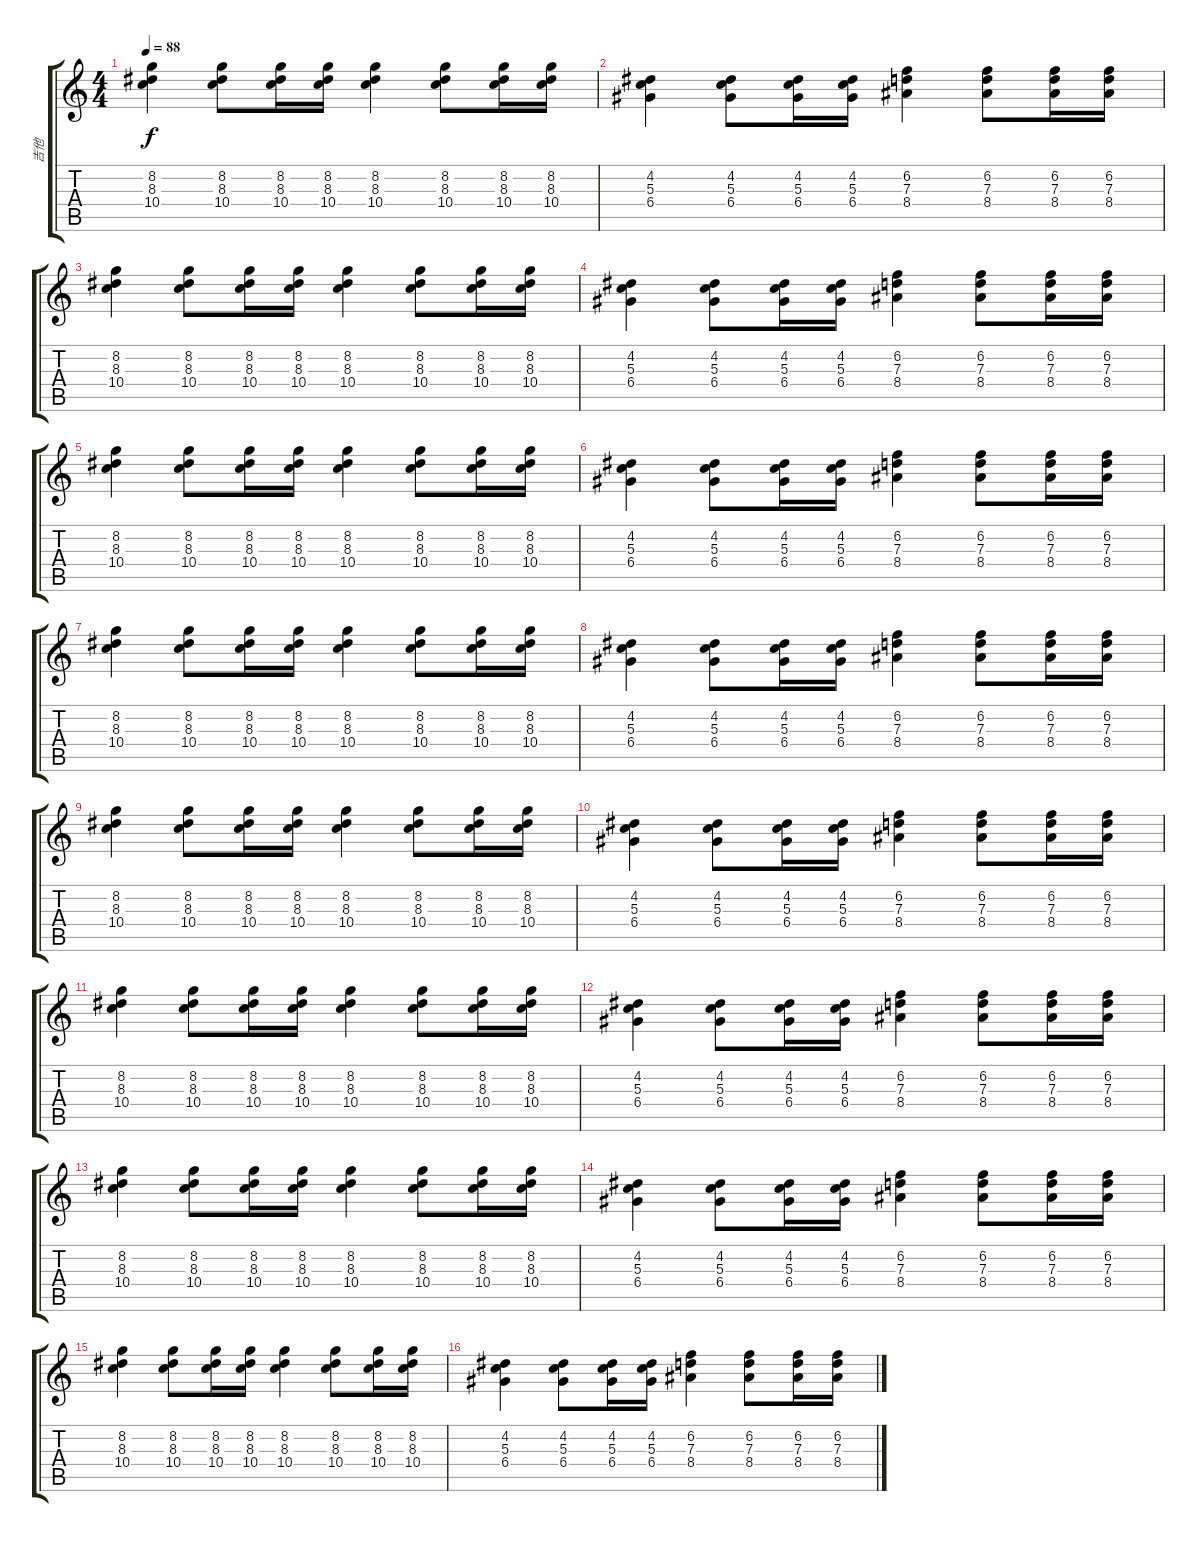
\track ("吉他" "吉他") {instrument acousticguitarsteel}
\staff {score tabs}
\tuning (E4 B3 G3 D3 A2 E2) {hide}
\ts (4 4)
\tempo 88
\clef g2
\ks c
(8.2 8.3 10.4).4{dy f} (8.2 8.3 10.4).8 (8.2 8.3 10.4).16 (8.2 8.3 10.4).16 (8.2 8.3 10.4).4 (8.2 8.3 10.4).8 (8.2 8.3 10.4).16 (8.2 8.3 10.4).16 |
(4.2 5.3 6.4).4 (4.2 5.3 6.4).8 (4.2 5.3 6.4).16 (4.2 5.3 6.4).16 (6.2 7.3 8.4).4 (6.2 7.3 8.4).8 (6.2 7.3 8.4).16 (6.2 7.3 8.4).16 |
(8.2 8.3 10.4).4 (8.2 8.3 10.4).8 (8.2 8.3 10.4).16 (8.2 8.3 10.4).16 (8.2 8.3 10.4).4 (8.2 8.3 10.4).8 (8.2 8.3 10.4).16 (8.2 8.3 10.4).16 |
(4.2 5.3 6.4).4 (4.2 5.3 6.4).8 (4.2 5.3 6.4).16 (4.2 5.3 6.4).16 (6.2 7.3 8.4).4 (6.2 7.3 8.4).8 (6.2 7.3 8.4).16 (6.2 7.3 8.4).16 |
(8.2 8.3 10.4).4 (8.2 8.3 10.4).8 (8.2 8.3 10.4).16 (8.2 8.3 10.4).16 (8.2 8.3 10.4).4 (8.2 8.3 10.4).8 (8.2 8.3 10.4).16 (8.2 8.3 10.4).16 |
(4.2 5.3 6.4).4 (4.2 5.3 6.4).8 (4.2 5.3 6.4).16 (4.2 5.3 6.4).16 (6.2 7.3 8.4).4 (6.2 7.3 8.4).8 (6.2 7.3 8.4).16 (6.2 7.3 8.4).16 |
(8.2 8.3 10.4).4 (8.2 8.3 10.4).8 (8.2 8.3 10.4).16 (8.2 8.3 10.4).16 (8.2 8.3 10.4).4 (8.2 8.3 10.4).8 (8.2 8.3 10.4).16 (8.2 8.3 10.4).16 |
(4.2 5.3 6.4).4 (4.2 5.3 6.4).8 (4.2 5.3 6.4).16 (4.2 5.3 6.4).16 (6.2 7.3 8.4).4 (6.2 7.3 8.4).8 (6.2 7.3 8.4).16 (6.2 7.3 8.4).16 |
(8.2 8.3 10.4).4 (8.2 8.3 10.4).8 (8.2 8.3 10.4).16 (8.2 8.3 10.4).16 (8.2 8.3 10.4).4 (8.2 8.3 10.4).8 (8.2 8.3 10.4).16 (8.2 8.3 10.4).16 |
(4.2 5.3 6.4).4 (4.2 5.3 6.4).8 (4.2 5.3 6.4).16 (4.2 5.3 6.4).16 (6.2 7.3 8.4).4 (6.2 7.3 8.4).8 (6.2 7.3 8.4).16 (6.2 7.3 8.4).16 |
(8.2 8.3 10.4).4 (8.2 8.3 10.4).8 (8.2 8.3 10.4).16 (8.2 8.3 10.4).16 (8.2 8.3 10.4).4 (8.2 8.3 10.4).8 (8.2 8.3 10.4).16 (8.2 8.3 10.4).16 |
(4.2 5.3 6.4).4 (4.2 5.3 6.4).8 (4.2 5.3 6.4).16 (4.2 5.3 6.4).16 (6.2 7.3 8.4).4 (6.2 7.3 8.4).8 (6.2 7.3 8.4).16 (6.2 7.3 8.4).16 |
(8.2 8.3 10.4).4 (8.2 8.3 10.4).8 (8.2 8.3 10.4).16 (8.2 8.3 10.4).16 (8.2 8.3 10.4).4 (8.2 8.3 10.4).8 (8.2 8.3 10.4).16 (8.2 8.3 10.4).16 |
(4.2 5.3 6.4).4 (4.2 5.3 6.4).8 (4.2 5.3 6.4).16 (4.2 5.3 6.4).16 (6.2 7.3 8.4).4 (6.2 7.3 8.4).8 (6.2 7.3 8.4).16 (6.2 7.3 8.4).16 |
(8.2 8.3 10.4).4 (8.2 8.3 10.4).8 (8.2 8.3 10.4).16 (8.2 8.3 10.4).16 (8.2 8.3 10.4).4 (8.2 8.3 10.4).8 (8.2 8.3 10.4).16 (8.2 8.3 10.4).16 |
(4.2 5.3 6.4).4 (4.2 5.3 6.4).8 (4.2 5.3 6.4).16 (4.2 5.3 6.4).16 (6.2 7.3 8.4).4 (6.2 7.3 8.4).8 (6.2 7.3 8.4).16 (6.2 7.3 8.4).16
